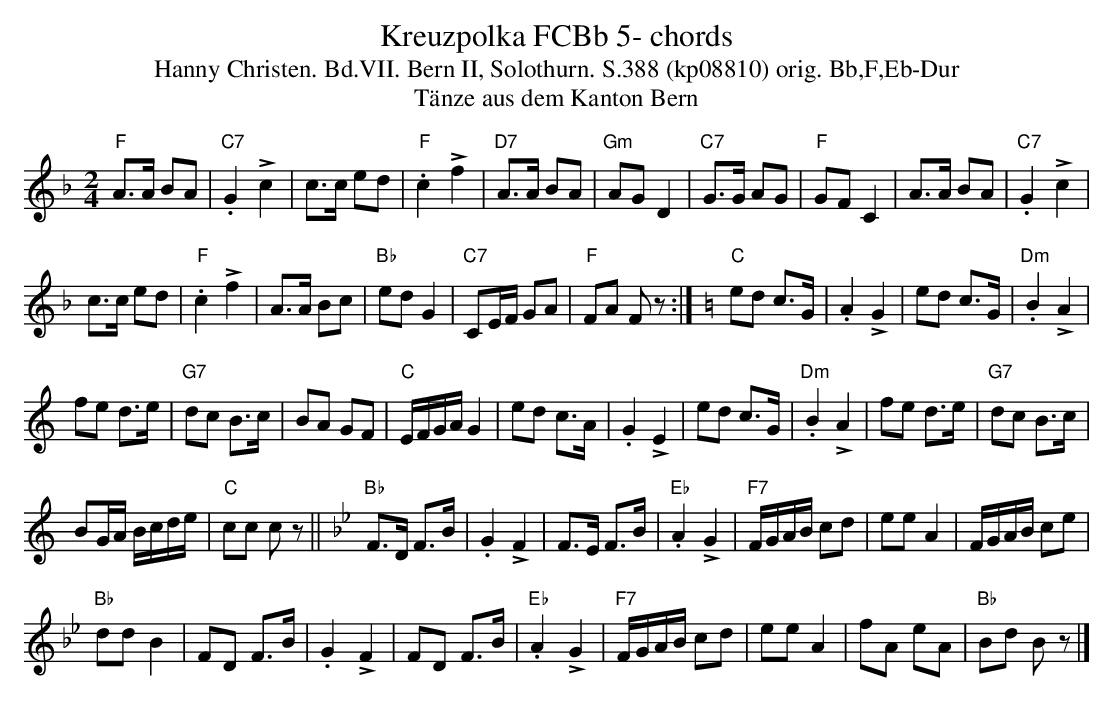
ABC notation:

X:1
T:Kreuzpolka FCBb 5- chords
T:Hanny Christen. Bd.VII. Bern II, Solothurn. S.388 (kp08810) orig. Bb,F,Eb-Dur
T:T\"anze aus dem Kanton Bern
M:2/4
L:1/8
K:Fmaj%%MIDI gchordon
"F"A>A BA | "C7".G2!>!c2 | c>c ed | "F".c2!>!f2 | "D7"A>A BA | "Gm"AGD2 | "C7"G>G AG | "F"GFC2 | A>A BA | "C7".G2!>!c2 |
c>c ed | "F".c2!>!f2 | A>A Bc | "Bb"edG2 | "C7"CE/2F/2 GA | "F"FA Fz :| [K:Cmaj] "C"ed c>G | .A2!>!G2 | ed c>G | "Dm".B2!>!A2 |
fe d>e | "G7"dc B>c | BA GF | "C"E/2F/2G/2A/2 G2 | ed c>A | .G2!>!E2 | ed c>G | "Dm".B2!>!A2 | fe d>e | "G7"dc B>c |
BG/2A/2 B/2c/2d/2e/2 | "C"cc c z || [K:Bbmaj] "Bb"F>D F>B | .G2!>!F2 | F>E F>B | "Eb".A2 !>!G2 | "F7"F/2G/2A/2B/2 cd | eeA2 | F/2G/2A/2B/2 ce |
"Bb"ddB2 | FD F>B | .G2!>!F2 | FD F>B | "Eb".A2!>!G2 | "F7"F/2G/2A/2B/2 cd | eeA2 | fA eA | "Bb"Bd Bz |]
